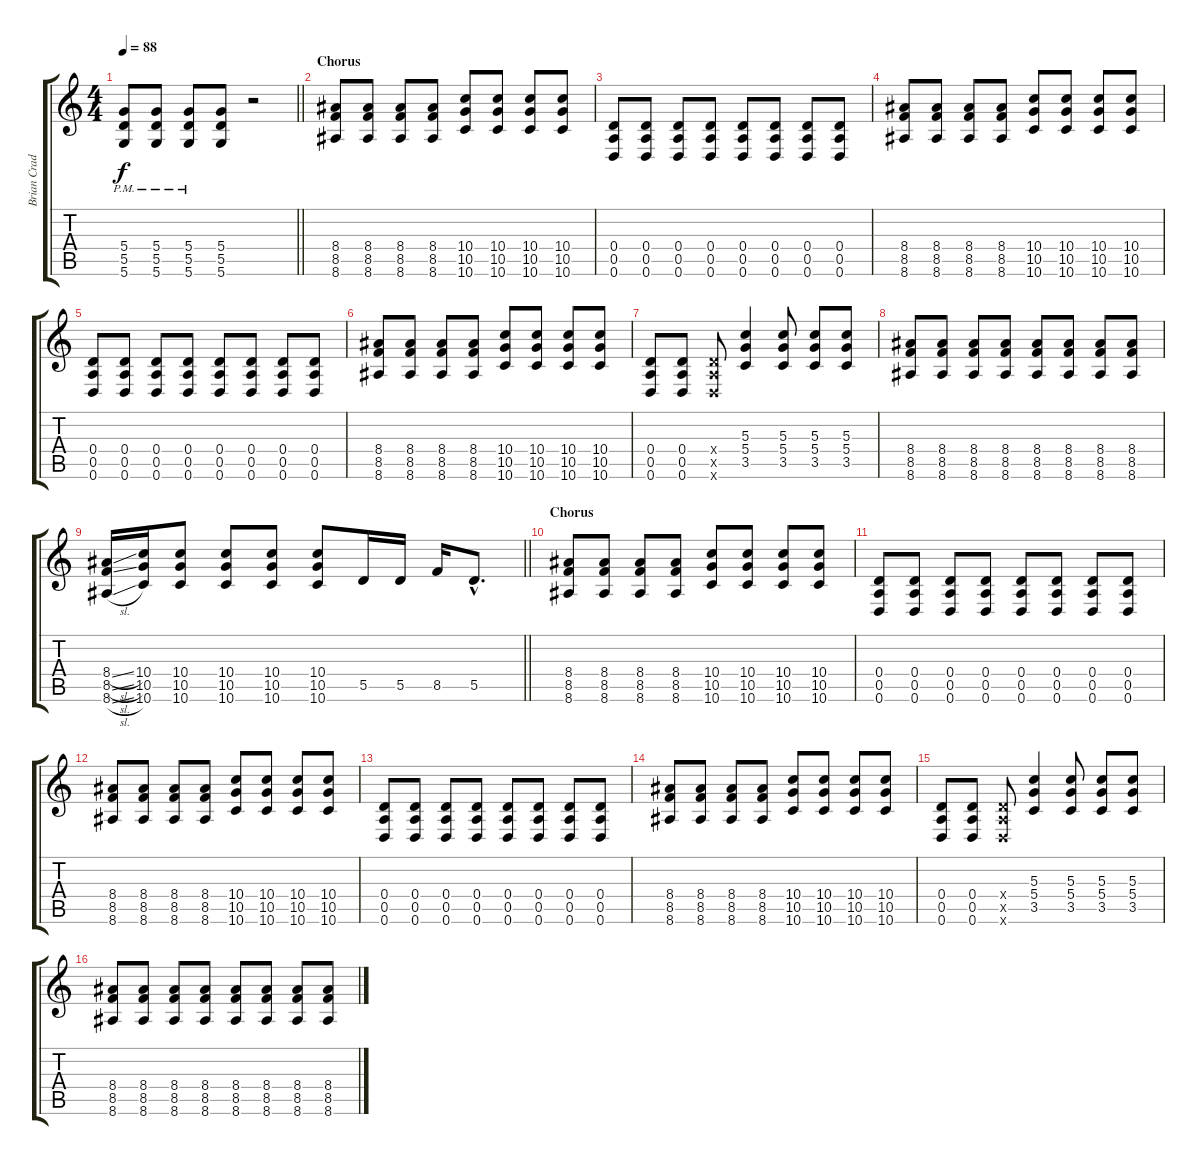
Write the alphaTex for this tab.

\track ("Brian Craddock (Rhythm Guitar)" "Brian Crad") {instrument distortionguitar}
\staff {score tabs}
\tuning (E4 B3 G3 D3 A2 D2) {hide}
\ts (4 4)
\tempo 88
\clef g2
\barLineRight lightlight
\ks c
(5.4{pm} 5.5{pm} 5.6{pm}).8{dy f} (5.4{pm} 5.5{pm} 5.6{pm}).8 (5.4{pm} 5.5{pm} 5.6{pm}).8 (5.4 5.5 5.6).8 r.2 |
\section ("" "Chorus")
(8.4 8.5 8.6).8 (8.4 8.5 8.6).8 (8.4 8.5 8.6).8 (8.4 8.5 8.6).8 (10.4 10.5 10.6).8 (10.4 10.5 10.6).8 (10.4 10.5 10.6).8 (10.4 10.5 10.6).8 |
(0.4 0.5 0.6).8 (0.4 0.5 0.6).8 (0.4 0.5 0.6).8 (0.4 0.5 0.6).8 (0.4 0.5 0.6).8 (0.4 0.5 0.6).8 (0.4 0.5 0.6).8 (0.4 0.5 0.6).8 |
(8.4 8.5 8.6).8 (8.4 8.5 8.6).8 (8.4 8.5 8.6).8 (8.4 8.5 8.6).8 (10.4 10.5 10.6).8 (10.4 10.5 10.6).8 (10.4 10.5 10.6).8 (10.4 10.5 10.6).8 |
(0.4 0.5 0.6).8 (0.4 0.5 0.6).8 (0.4 0.5 0.6).8 (0.4 0.5 0.6).8 (0.4 0.5 0.6).8 (0.4 0.5 0.6).8 (0.4 0.5 0.6).8 (0.4 0.5 0.6).8 |
(8.4 8.5 8.6).8 (8.4 8.5 8.6).8 (8.4 8.5 8.6).8 (8.4 8.5 8.6).8 (10.4 10.5 10.6).8 (10.4 10.5 10.6).8 (10.4 10.5 10.6).8 (10.4 10.5 10.6).8 |
(0.4 0.5 0.6).8 (0.4 0.5 0.6).8 (0.4{x} 0.5{x} 0.6{x}).8 (5.3 5.4 3.5).4 (5.3 5.4 3.5).8 (5.3 5.4 3.5).8 (5.3 5.4 3.5).8 |
(8.4 8.5 8.6).8 (8.4 8.5 8.6).8 (8.4 8.5 8.6).8 (8.4 8.5 8.6).8 (8.4 8.5 8.6).8 (8.4 8.5 8.6).8 (8.4 8.5 8.6).8 (8.4 8.5 8.6).8 |
\barLineRight lightlight
(8.4{sl} 8.5{sl} 8.6{sl}).16 (10.4 10.5 10.6).16 (10.4 10.5 10.6).8 (10.4 10.5 10.6).8 (10.4 10.5 10.6).8 (10.4 10.5 10.6).8 5.5.16 5.5.16 8.5.16 5.5{hac}.8{d} |
\section ("" "Chorus")
(8.4 8.5 8.6).8 (8.4 8.5 8.6).8 (8.4 8.5 8.6).8 (8.4 8.5 8.6).8 (10.4 10.5 10.6).8 (10.4 10.5 10.6).8 (10.4 10.5 10.6).8 (10.4 10.5 10.6).8 |
(0.4 0.5 0.6).8 (0.4 0.5 0.6).8 (0.4 0.5 0.6).8 (0.4 0.5 0.6).8 (0.4 0.5 0.6).8 (0.4 0.5 0.6).8 (0.4 0.5 0.6).8 (0.4 0.5 0.6).8 |
(8.4 8.5 8.6).8 (8.4 8.5 8.6).8 (8.4 8.5 8.6).8 (8.4 8.5 8.6).8 (10.4 10.5 10.6).8 (10.4 10.5 10.6).8 (10.4 10.5 10.6).8 (10.4 10.5 10.6).8 |
(0.4 0.5 0.6).8 (0.4 0.5 0.6).8 (0.4 0.5 0.6).8 (0.4 0.5 0.6).8 (0.4 0.5 0.6).8 (0.4 0.5 0.6).8 (0.4 0.5 0.6).8 (0.4 0.5 0.6).8 |
(8.4 8.5 8.6).8 (8.4 8.5 8.6).8 (8.4 8.5 8.6).8 (8.4 8.5 8.6).8 (10.4 10.5 10.6).8 (10.4 10.5 10.6).8 (10.4 10.5 10.6).8 (10.4 10.5 10.6).8 |
(0.4 0.5 0.6).8 (0.4 0.5 0.6).8 (0.4{x} 0.5{x} 0.6{x}).8 (5.3 5.4 3.5).4 (5.3 5.4 3.5).8 (5.3 5.4 3.5).8 (5.3 5.4 3.5).8 |
(8.4 8.5 8.6).8 (8.4 8.5 8.6).8 (8.4 8.5 8.6).8 (8.4 8.5 8.6).8 (8.4 8.5 8.6).8 (8.4 8.5 8.6).8 (8.4 8.5 8.6).8 (8.4 8.5 8.6).8
